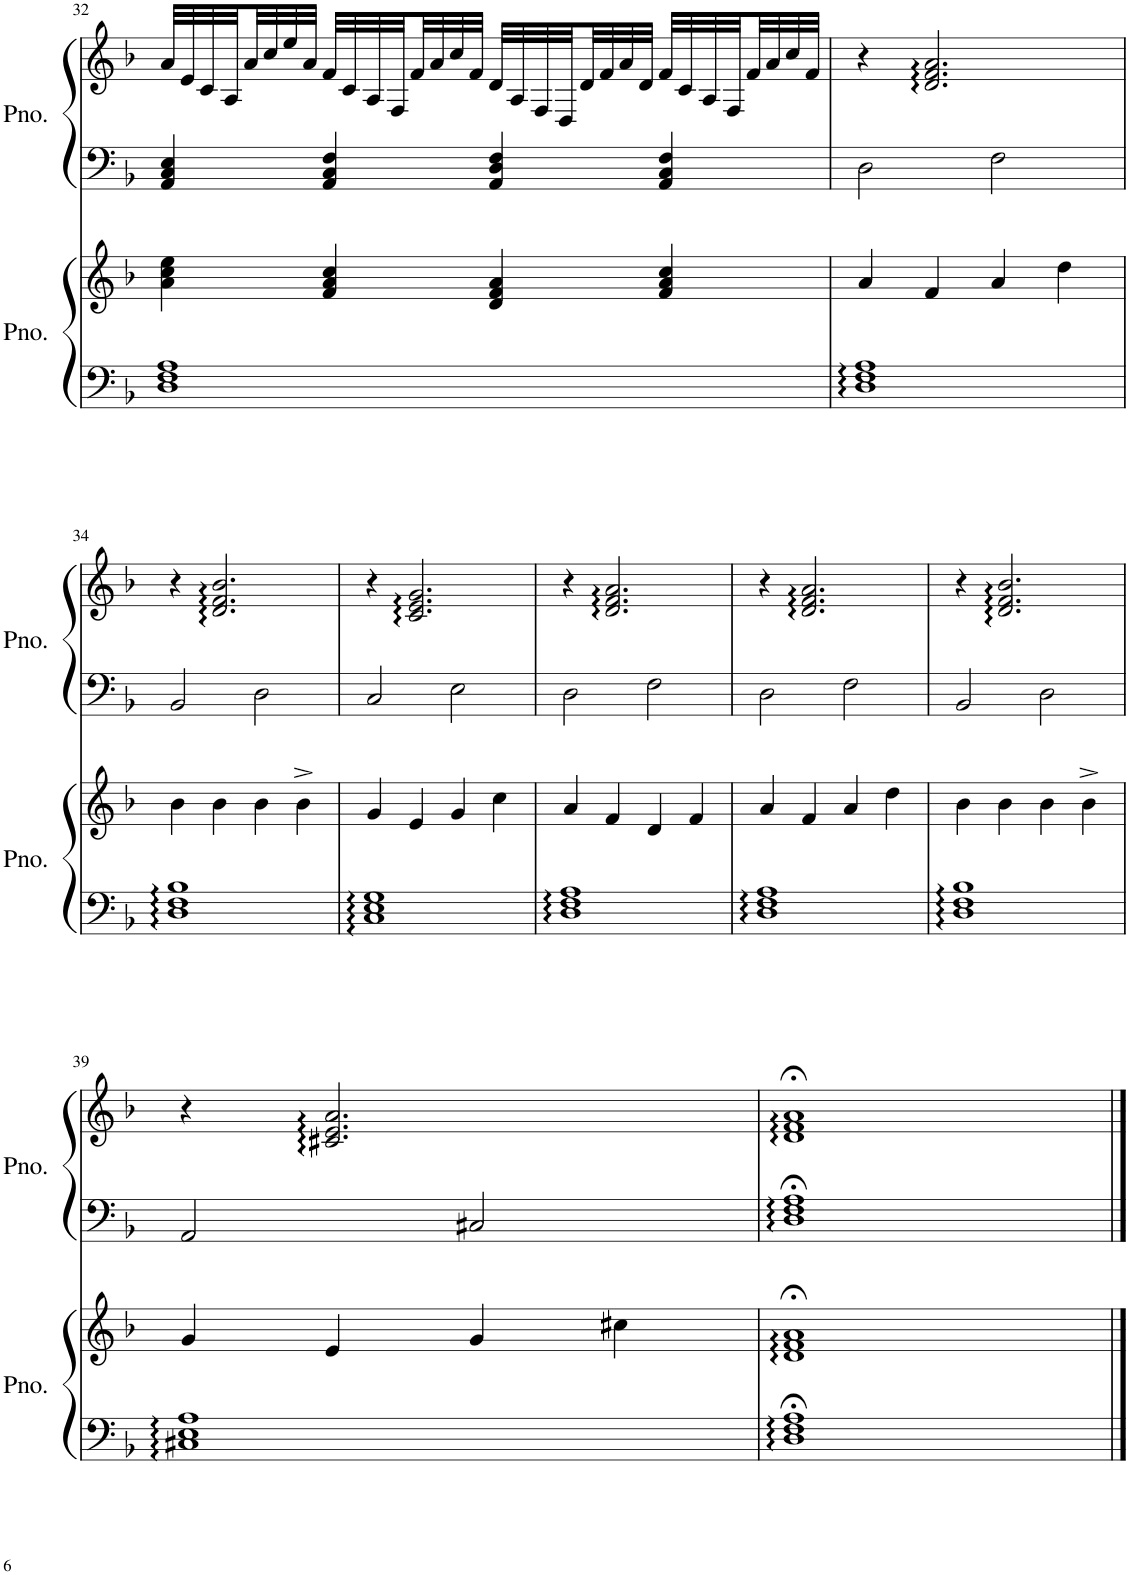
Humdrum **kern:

**kern	**kern	**kern	**kern
*part2	*part2	*part1	*part1
*staff4	*staff3	*staff2	*staff1
*I"Piano	*	*I"Piano	*
*I'Pno.	*	*I'Pno.	*
!!LO:PB:g=z
*clefF4	*clefG2	*clefF4	*clefG2
*k[b-]	*k[b-]	*k[b-]	*k[b-]
*M4/4	*M4/4	*M4/4	*M4/4
=32	=32	=32	=32
1D 1F 1A	4a\ 4cc\ 4ee\	4AA/ 4C/ 4E/	32a/LLL
.	.	.	32e/
.	.	.	32c/
.	.	.	32A/
.	.	.	32a/
.	.	.	32cc/
.	.	.	32ee/
.	.	.	32a/JJJ
.	4f/ 4a/ 4cc/	4AA/ 4C/ 4F/	32f/LLL
.	.	.	32c/
.	.	.	32A/
.	.	.	32F/
.	.	.	32f/
.	.	.	32a/
.	.	.	32cc/
.	.	.	32f/JJJ
.	4d/ 4f/ 4a/	4AA/ 4D/ 4F/	32d/LLL
.	.	.	32A/
.	.	.	32F/
.	.	.	32D/
.	.	.	32d/
.	.	.	32f/
.	.	.	32a/
.	.	.	32d/JJJ
.	4f/ 4a/ 4cc/	4AA/ 4C/ 4F/	32f/LLL
.	.	.	32c/
.	.	.	32A/
.	.	.	32F/
.	.	.	32f/
.	.	.	32a/
.	.	.	32cc/
.	.	.	32f/JJJ
=33	=33	=33	=33
1D:: 1F:: 1A::	4a/	2D\	4r
.	4f/	.	2.d/:: 2.f/:: 2.a/::
.	4a/	2F\	.
.	4dd\	.	.
!!LO:LB:g=z
=34	=34	=34	=34
1D:: 1F:: 1B-::	4b-\	2BB-/	4r
.	4b-\	.	2.d/:: 2.f/:: 2.b-/::
.	4b-\	2D\	.
.	4b-^\	.	.
=35	=35	=35	=35
1C:: 1E:: 1G::	4g/	2C/	4r
.	4e/	.	2.c/:: 2.e/:: 2.g/::
.	4g/	2E\	.
.	4cc\	.	.
=36	=36	=36	=36
1D:: 1F:: 1A::	4a/	2D\	4r
.	4f/	.	2.d/:: 2.f/:: 2.a/::
.	4d/	2F\	.
.	4f/	.	.
=37	=37	=37	=37
1D:: 1F:: 1A::	4a/	2D\	4r
.	4f/	.	2.d/:: 2.f/:: 2.a/::
.	4a/	2F\	.
.	4dd\	.	.
=38	=38	=38	=38
1D:: 1F:: 1B-::	4b-\	2BB-/	4r
.	4b-\	.	2.d/:: 2.f/:: 2.b-/::
.	4b-\	2D\	.
.	4b-^\	.	.
!!LO:LB:g=z
=39	=39	=39	=39
1C#X:: 1E:: 1A::	4g/	2AA/	4r
.	4e/	.	2.c#X/:: 2.e/:: 2.a/::
.	4g/	2C#X/	.
.	4cc#X\	.	.
=40	=40	=40	=40
1D::;< 1F::;< 1A::;<	1d::;< 1f::;< 1a::;<	1D::;< 1F::;< 1A::;<	1d::;< 1f::;< 1a::;<
==	==	==	==
*-	*-	*-	*-
